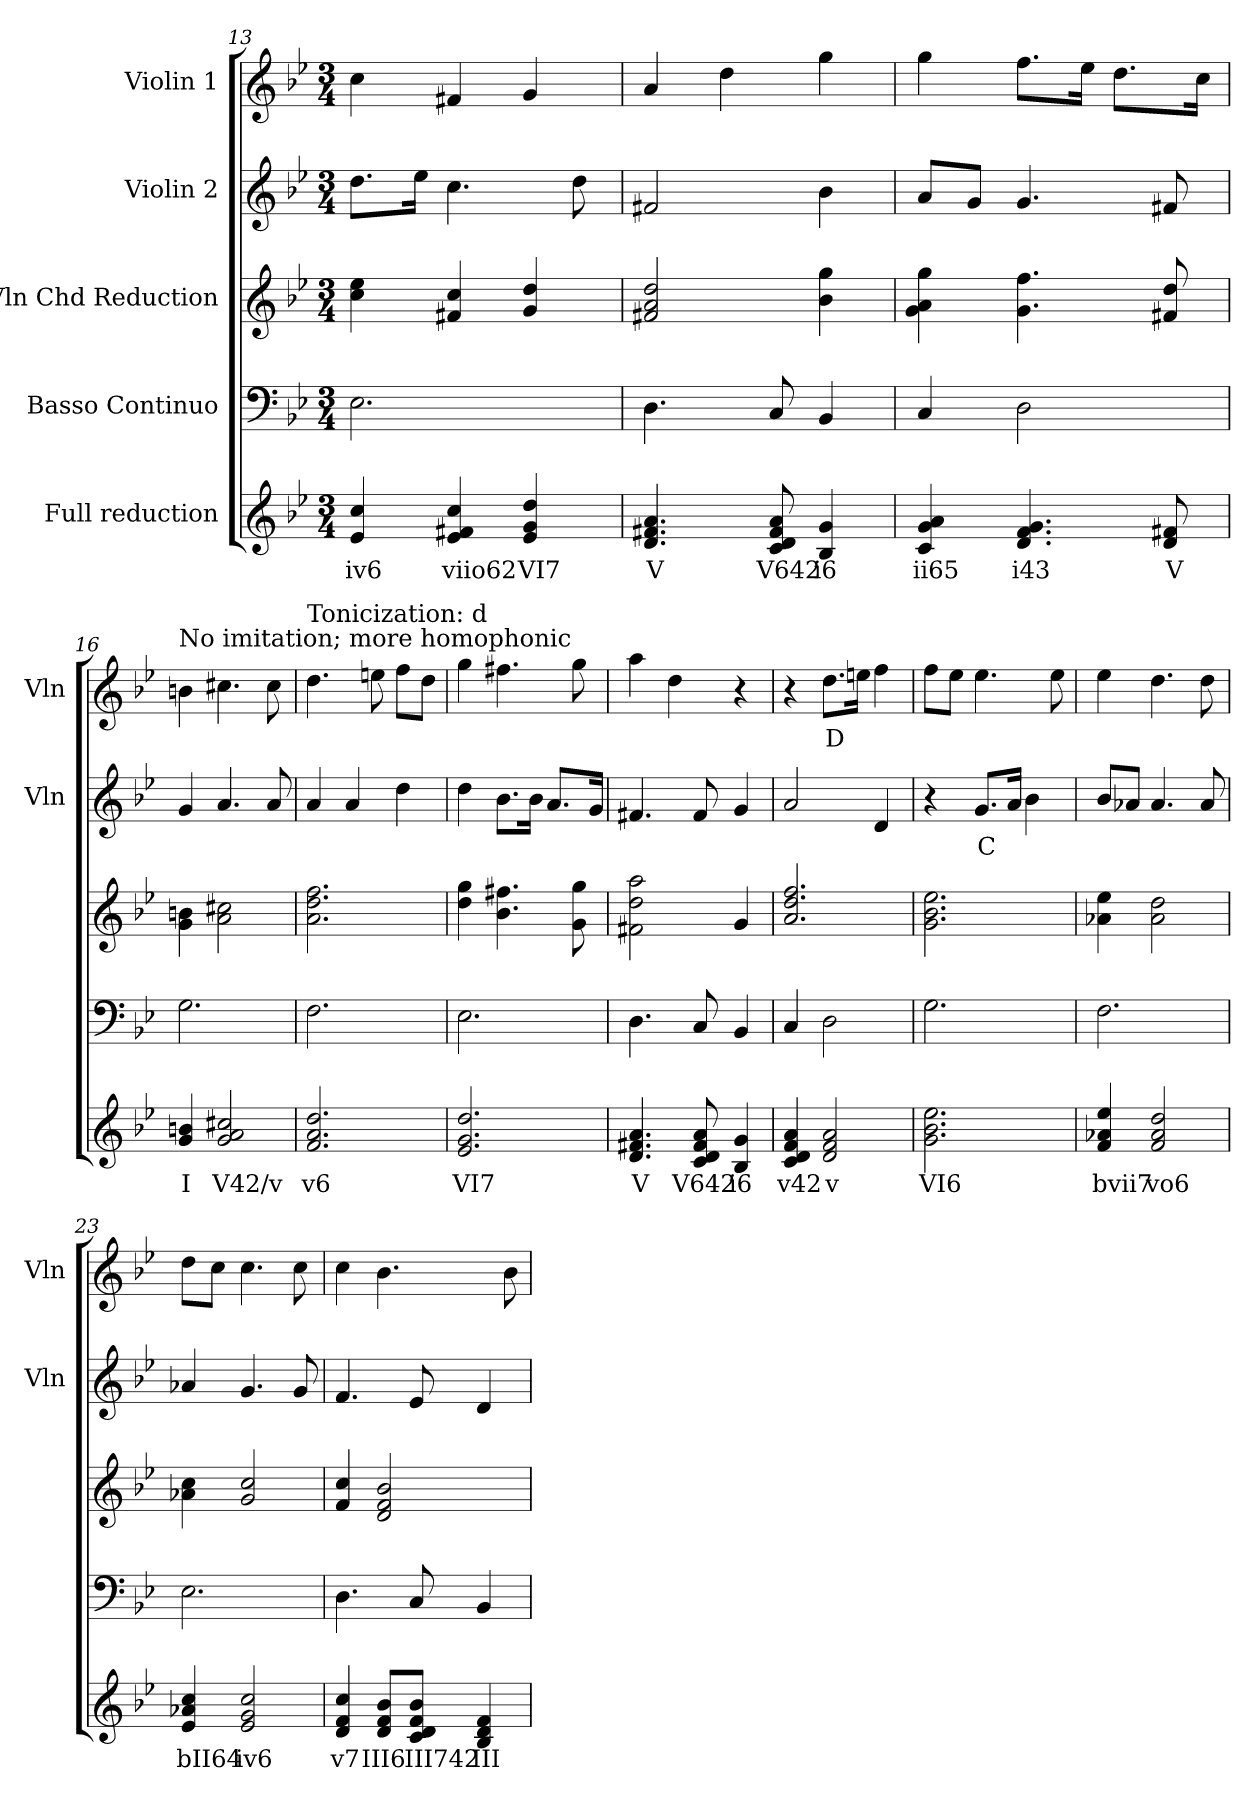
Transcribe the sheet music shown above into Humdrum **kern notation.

**kern	**text	**kern	**kern	**kern	**text	**kern	**text
*part5	*part5	*part4	*part3	*part2	*part2	*part1	*part1
*staff5	*staff5	*staff4	*staff3	*staff2	*staff2	*staff1	*staff1
*I"Full reduction	*	*I"Basso Continuo	*I"Vln Chd Reduction	*I"Violin 2	*	*I"Violin 1	*
*	*	*	*	*I'Vln	*	*I'Vln	*
*clefG2	*	*clefF4	*clefG2	*clefG2	*	*clefG2	*
*k[b-e-]	*	*k[b-e-]	*k[b-e-]	*k[b-e-]	*	*k[b-e-]	*
*M3/4	*	*M3/4	*M3/4	*M3/4	*	*M3/4	*
=13	=13	=13	=13	=13	=13	=13	=13
!	!LO:LY:b	!	!	!	!	!	!
4e-/ 4cc/	iv6	2.E-\	4cc\ 4ee-\	8.dd\L	.	4cc\	.
.	.	.	.	16ee-\Jk	.	.	.
!	!LO:LY:b	!	!	!	!	!	!
4e-/ 4f#X/ 4cc/	viio62	.	4f#X/ 4cc/	4.cc\	.	4f#X/	.
!	!LO:LY:b	!	!	!	!	!	!
4e-/ 4g/ 4dd/	VI7	.	4g/ 4dd/	.	.	4g/	.
.	.	.	.	8dd\	.	.	.
=14	=14	=14	=14	=14	=14	=14	=14
!	!LO:LY:b	!	!	!	!	!	!
4.d/ 4.f#X/ 4.a/	V	4.D\	2f#X/ 2a/ 2dd/	2f#X/	.	4a/	.
.	.	.	.	.	.	4dd\	.
!	!LO:LY:b	!	!	!	!	!	!
8c/ 8d/ 8f#/ 8a/	V642	8C/	.	.	.	.	.
!	!LO:LY:b	!	!	!	!	!	!
4B-/ 4g/	i6	4BB-/	4b-\ 4gg\	4b-\	.	4gg\	.
=15	=15	=15	=15	=15	=15	=15	=15
!	!LO:LY:b	!	!	!	!	!	!
4c/ 4g/ 4a/	ii65	4C/	4g\ 4a\ 4gg\	8a/L	.	4gg\	.
.	.	.	.	8g/J	.	.	.
!	!LO:LY:b	!	!	!	!	!	!
4.d/ 4.f/ 4.g/	i43	2D\	4.g\ 4.ff\	4.g/	.	8.ff\L	.
.	.	.	.	.	.	16ee-\Jk	.
.	.	.	.	.	.	8.dd\L	.
!	!LO:LY:b	!	!	!	!	!	!
8d/ 8f#X/	V	.	8f#X/ 8dd/	8f#X/	.	.	.
.	.	.	.	.	.	16cc\Jk	.
!!LO:PB:g=z
=16	=16	=16	=16	=16	=16	=16	=16
!	!	!	!	!	!	!LO:TX:a:t=No imitation; more homophonic	!
!	!LO:LY:b	!	!	!	!	!	!
4g/ 4bn/	I	2.G\	4g\ 4bn\	4g/	.	4bn\	.
!	!LO:LY:b	!	!	!	!	!	!
2g/ 2a/ 2cc#X/	V42/v	.	2a\ 2cc#X\	4.a/	.	4.cc#X\	.
.	.	.	.	8a/	.	8cc#\	.
=17	=17	=17	=17	=17	=17	=17	=17
!	!	!	!	!	!	!LO:TX:a:t=Tonicization&colon; d	!
!	!LO:LY:b	!	!	!	!	!	!
2.f/ 2.a/ 2.dd/	v6	2.F\	2.a\ 2.dd\ 2.ff\	4a/	.	4.dd\	.
.	.	.	.	4a/	.	.	.
.	.	.	.	.	.	8een\	.
.	.	.	.	4dd\	.	8ff\L	.
.	.	.	.	.	.	8dd\J	.
=18	=18	=18	=18	=18	=18	=18	=18
!	!LO:LY:b	!	!	!	!	!	!
2.e-/ 2.g/ 2.dd/	VI7	2.E-\	4dd\ 4gg\	4dd\	.	4gg\	.
.	.	.	4.b-\ 4.ff#X\	8.b-\L	.	4.ff#X\	.
.	.	.	.	16b-\Jk	.	.	.
.	.	.	.	8.a/L	.	.	.
.	.	.	8g\ 8gg\	.	.	8gg\	.
.	.	.	.	16g/Jk	.	.	.
=19	=19	=19	=19	=19	=19	=19	=19
!	!LO:LY:b	!	!	!	!	!	!
4.d/ 4.f#X/ 4.a/	V	4.D\	2f#X\ 2dd\ 2aa\	4.f#X/	.	4aa\	.
.	.	.	.	.	.	4dd\	.
!	!LO:LY:b	!	!	!	!	!	!
8c/ 8d/ 8f#/ 8a/	V642	8C/	.	8f#/	.	.	.
!	!LO:LY:b	!	!	!	!	!	!
4B-/ 4g/	i6	4BB-/	4g/	4g/	.	4r	.
=20	=20	=20	=20	=20	=20	=20	=20
!	!LO:LY:b	!	!	!	!	!	!
4c/ 4d/ 4f/ 4a/	v42	4C/	2.a/ 2.dd/ 2.ff/	2a/	.	4r	.
!	!LO:LY:b	!	!	!	!	!	!LO:LY:b
2d/ 2f/ 2a/	v	2D\	.	.	.	8.dd\L	D
.	.	.	.	.	.	16een\Jk	.
.	.	.	.	4d/	.	4ff\	.
!!LO:LB:g=z
=21	=21	=21	=21	=21	=21	=21	=21
!	!LO:LY:b	!	!	!	!	!	!
2.g\ 2.b-\ 2.ee-\	VI6	2.G\	2.g\ 2.b-\ 2.ee-\	4r	.	8ff\L	.
.	.	.	.	.	.	8ee-\J	.
!	!	!	!	!	!LO:LY:b	!	!
.	.	.	.	8.g/L	C	4.ee-\	.
.	.	.	.	16a/Jk	.	.	.
.	.	.	.	4b-\	.	.	.
.	.	.	.	.	.	8ee-\	.
=22	=22	=22	=22	=22	=22	=22	=22
!	!LO:LY:b	!	!	!	!	!	!
4f/ 4a-X/ 4ee-/	bvii7	2.F\	4a-X\ 4ee-\	8b-/L	.	4ee-\	.
.	.	.	.	8a-X/J	.	.	.
!	!LO:LY:b	!	!	!	!	!	!
2f/ 2a-/ 2dd/	vo6	.	2a-\ 2dd\	4.a-/	.	4.dd\	.
.	.	.	.	8a-/	.	8dd\	.
=23	=23	=23	=23	=23	=23	=23	=23
!	!LO:LY:b	!	!	!	!	!	!
4e-/ 4a-X/ 4cc/	bII64	2.E-\	4a-X\ 4cc\	4a-X/	.	8dd\L	.
.	.	.	.	.	.	8cc\J	.
!	!LO:LY:b	!	!	!	!	!	!
2e-/ 2g/ 2cc/	iv6	.	2g/ 2cc/	4.g/	.	4.cc\	.
.	.	.	.	8g/	.	8cc\	.
=24	=24	=24	=24	=24	=24	=24	=24
!	!LO:LY:b	!	!	!	!	!	!
4d/ 4f/ 4cc/	v7	4.D\	4f/ 4cc/	4.f/	.	4cc\	.
!	!LO:LY:b	!	!	!	!	!	!
8d/ 8f/ 8b-/L	III6	.	2d/ 2f/ 2b-/	.	.	4.b-\	.
!	!LO:LY:b	!	!	!	!	!	!
8c/ 8d/ 8f/ 8b-/J	III742	8C/	.	8e-/	.	.	.
!	!LO:LY:b	!	!	!	!	!	!
4B-/ 4d/ 4f/	III	4BB-/	.	4d/	.	.	.
.	.	.	.	.	.	8b-\	.
=	=	=	=	=	=	=	=
*-	*-	*-	*-	*-	*-	*-	*-
